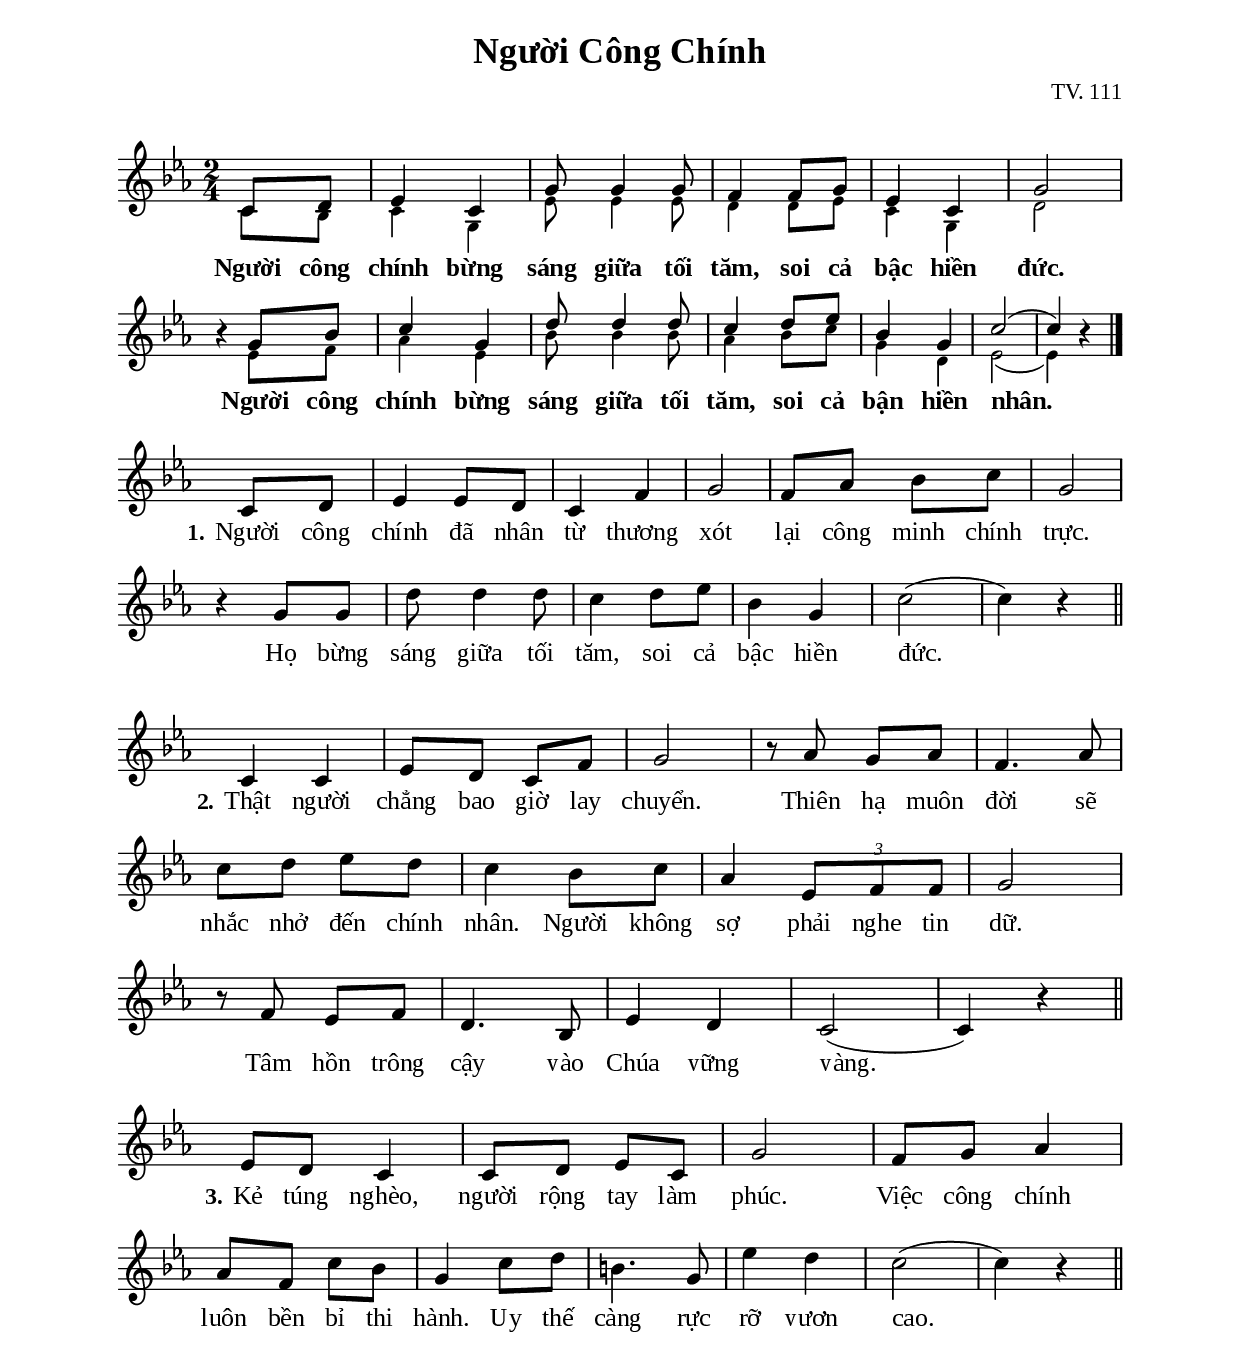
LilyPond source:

% Cài đặt chung
\version "2.20.0"
\include "english.ly"

\header {
  title = "Người Công Chính"
  composer = "TV. 111"
  arranger = " "
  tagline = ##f
}

global = {
  \key ef \major
  \time 2/4
}

\paper {
  #(set-paper-size "a4")
  top-margin = 20\mm
  bottom-margin = 15\mm
  left-margin = 20\mm
  right-margin = 20\mm
  indent = #0
  #(define fonts
	 (make-pango-font-tree "Liberation Serif"
	 		       "Liberation Serif"
			       "Liberation Serif"
			       (/ 20 20)))
}

% Nhạc điệp khúc
nhacDiepKhucSop = \relative c' {
  \override Lyrics.LyricSpace.minimum-distance = #1.7
  \override Score.BarNumber.break-visibility = ##(#f #f #f)
  \partial 4 c8 d |
  ef4 c |
  g'8 g4 g8 |
  f4 f8 g |
  ef4 c |
  g'2 |
  r4 g8 bf |
  c4 g |
  d'8 d4 d8 |
  c4 d8 ef |
  bf4 g |
  c2 ( |
  c4) r \bar "|."
}

nhacDiepKhucBass = \relative c' {
  \override Lyrics.LyricSpace.minimum-distance = #1.7
  \override Score.BarNumber.break-visibility = ##(#f #f #f)
  \override NoteHead.font-size = #-2
  \partial 4 c8 bf |
  c4 g |
  ef'8 ef4 ef8 |
  d4 d8 ef |
  c4 g |
  d'2 |
  r4 ef8 f |
  af4 ef |
  bf'8 bf4 bf8 |
  af4 bf8 c |
  g4 d |
  ef2 ( |
  ef4) r
}

% Nhạc phiên khúc
nhacPhienKhucMot = \relative c' {
  \override Lyrics.LyricSpace.minimum-distance = #2.0
  \override Score.BarNumber.break-visibility = ##(#f #f #f)
  \partial 4 c8 d |
  ef4 ef8 d |
  c4 f |
  g2 |
  f8 af bf c |
  g2 |
  r4 g8 g |
  d' d4 d8 |
  c4 d8 ef |
  bf4 g |
  c2 ( |
  c4) r \bar "||"
}

nhacPhienKhucHai = \relative c' {
  \override Lyrics.LyricSpace.minimum-distance = #2.0
  \override Score.BarNumber.break-visibility = ##(#f #f #f)
  c4 c |
  ef8 d c f |
  g2 |
  r8 af g af |
  f4. af8 |
  c d ef d |
  c4 bf8 c |
  af4 \tuplet 3/2 { ef8 f f } |
  g2 |
  r8 f ef f |
  d4. bf8 |
  ef4 d |
  c2 ( |
  c4) r \bar "||"
}

nhacPhienKhucBa = \relative c' {
  \override Lyrics.LyricSpace.minimum-distance = #2.0
  \override Score.BarNumber.break-visibility = ##(#f #f #f)
  ef8 d c4 |
  c8 d ef c |
  g'2 |
  f8 g af4 |
  af8 f c' bf |
  g4 c8 d |
  b!4. g8 |
  ef'4 d |
  c2 ( |
  c4) r \bar "||"
}

% Lời điệp khúc
loiDiepKhuc = \lyricmode {
  \override Lyrics.LyricText.font-series = #'bold
  Người công chính bừng sáng giữa tối tăm,
  soi cả bậc hiền đức.
  Người công chính bừng sáng giữa tối tăm,
  soi cả bận hiền nhân.
}

% Lời phiên khúc
loiPhienKhucMot = \lyricmode {
  \set stanza = #"1."
  Người công chính đã nhân từ thương xót
  lại công minh chính trực.
  Họ bừng sáng giữa tối tăm, soi cả bậc hiền đức.
}

loiPhienKhucHai = \lyricmode {
  \set stanza = #"2."
  Thật người chẳng bao giờ lay chuyển.
  Thiên hạ muôn đời sẽ nhắc nhở đến chính nhân.
  Người không sợ phải nghe tin dữ.
  Tâm hồn trông cậy vào Chúa vững vàng.
}

loiPhienKhucBa = \lyricmode {
  \set stanza = #"3."
  Kẻ túng nghèo, người rộng tay làm phúc.
  Việc công chính luôn bền bỉ thi hành.
  Uy thế càng rực rỡ vươn cao.
}


% Dàn trang
\score {
  \new ChoirStaff <<
    \new Staff = chorus \with {
        \consists "Merge_rests_engraver"
      }
      <<
      \new Voice = "sopranos" {
        \voiceOne \global \stemUp \nhacDiepKhucSop
      }
      \new Voice = "basses" {
        \voiceTwo \global \stemDown \nhacDiepKhucBass
      }
    >>
    \new Lyrics = basses
    \context Lyrics = basses \lyricsto sopranos \loiDiepKhuc
  >>
}

\score {
  \new ChoirStaff <<
    \new Staff = verses <<
      \override Staff.TimeSignature.transparent = ##t
      \new Voice = "verse" {
        \global \stemNeutral \nhacPhienKhucMot
      }
    >>
    \new Lyrics \lyricsto verse \loiPhienKhucMot
  >>
}

\score {
  \new ChoirStaff <<
    \new Staff = verses <<
      \override Staff.TimeSignature.transparent = ##t
      \new Voice = "verse" {
        \global \stemNeutral \nhacPhienKhucHai
      }
    >>
    \new Lyrics \lyricsto verse \loiPhienKhucHai
  >>
}

\score {
  \new ChoirStaff <<
    \new Staff = verses <<
      \override Staff.TimeSignature.transparent = ##t
      \new Voice = "verse" {
        \global \stemNeutral \nhacPhienKhucBa
      }
    >>
    \new Lyrics \lyricsto verse \loiPhienKhucBa
  >>
}
